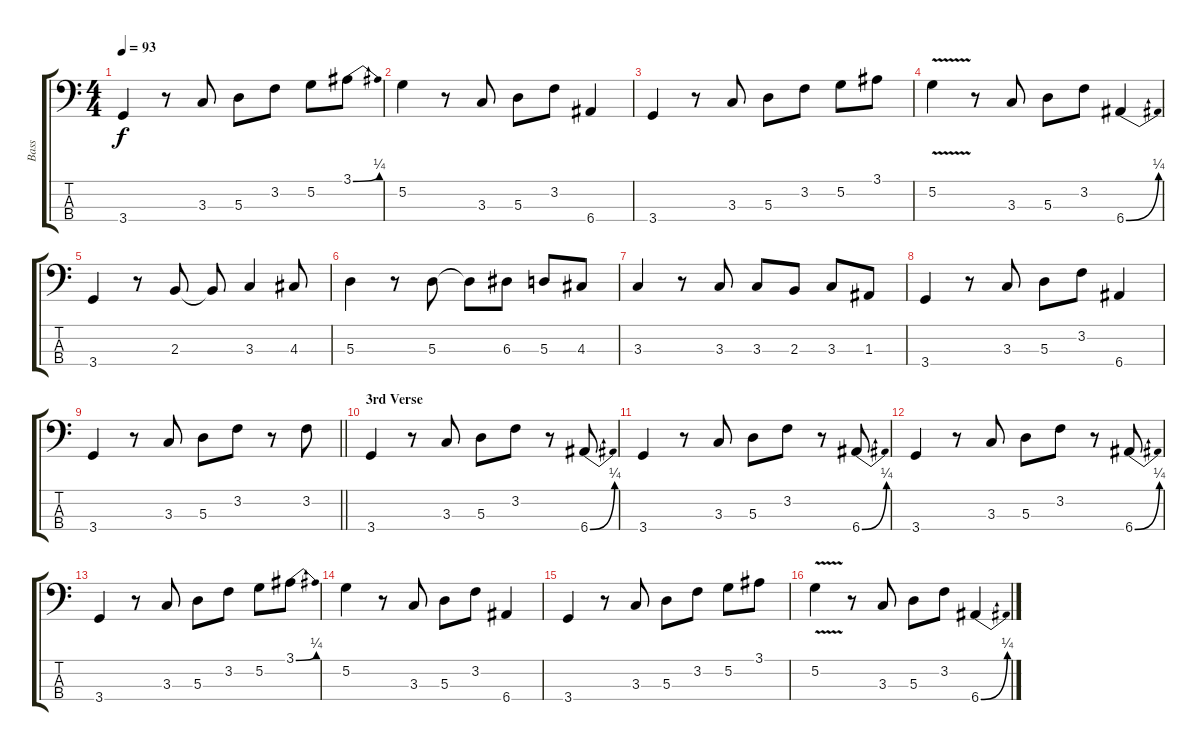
\track ("Bass" "Bass") {instrument electricbassfinger}
\staff {score tabs}
\tuning (G2 D2 A1 E1) {hide}
\ts (4 4)
\tempo 93
\clef f4
\ks c
3.4.4{dy f} r.8 3.3.8 5.3.8 3.2.8 5.2.8 3.1{be (bend 0 0 60 1)}.8 |
5.2.4 r.8 3.3.8 5.3.8 3.2.8 6.4.4 |
3.4.4 r.8 3.3.8 5.3.8 3.2.8 5.2.8 3.1.8 |
5.2{v}.4 r.8 3.3.8 5.3.8 3.2.8 6.4{be (bend 0 0 60 1)}.4 |
3.4.4 r.8 2.3.8 2.3{t}.8 3.3.4 4.3.8 |
5.3.4 r.8 5.3.8 5.3{t}.8 6.3.8 5.3.8 4.3.8 |
3.3.4 r.8 3.3.8 3.3.8 2.3.8 3.3.8 1.3.8 |
3.4.4 r.8 3.3.8 5.3.8 3.2.8 6.4.4 |
\barLineRight lightlight
3.4.4 r.8 3.3.8 5.3.8 3.2.8 r.8 3.2.8 |
\section ("" "3rd Verse")
3.4.4 r.8 3.3.8 5.3.8 3.2.8 r.8 6.4{be (bend 0 0 60 1)}.8 |
3.4.4 r.8 3.3.8 5.3.8 3.2.8 r.8 6.4{be (bend 0 0 60 1)}.8 |
3.4.4 r.8 3.3.8 5.3.8 3.2.8 r.8 6.4{be (bend 0 0 60 1)}.8 |
3.4.4 r.8 3.3.8 5.3.8 3.2.8 5.2.8 3.1{be (bend 0 0 60 1)}.8 |
5.2.4 r.8 3.3.8 5.3.8 3.2.8 6.4.4 |
3.4.4 r.8 3.3.8 5.3.8 3.2.8 5.2.8 3.1.8 |
5.2{v}.4 r.8 3.3.8 5.3.8 3.2.8 6.4{be (bend 0 0 60 1)}.4
